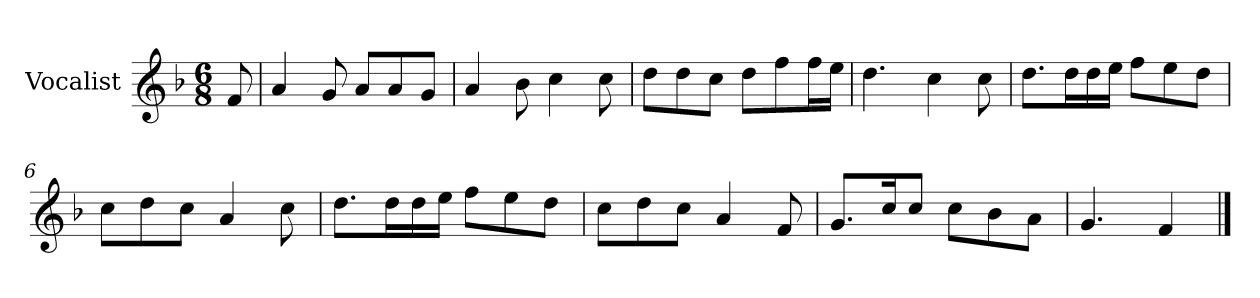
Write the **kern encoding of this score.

**kern
*part1
*staff1
*I"Vocalist
*k[b-]
*F:
*M6/8
=
8f
=1
4a
8g
8aL
8a
8gJ
=2
4a
8b-
4cc
8cc
=3
8ddL
8dd
8ccJ
8ddL
8ff
16ffL
16eeJJ
=4
4.dd
4cc
8cc
=5
8.ddL
16ddL
16dd
16eeJJ
8ffL
8ee
8ddJ
=6
8ccL
8dd
8ccJ
4a
8cc
=7
8.ddL
16ddL
16dd
16eeJJ
8ffL
8ee
8ddJ
=8
8ccL
8dd
8ccJ
4a
8f
=9
8.gL
16ccK
8ccJ
8ccL
8b-
8aJ
=10
4.g
4f
==
*-
